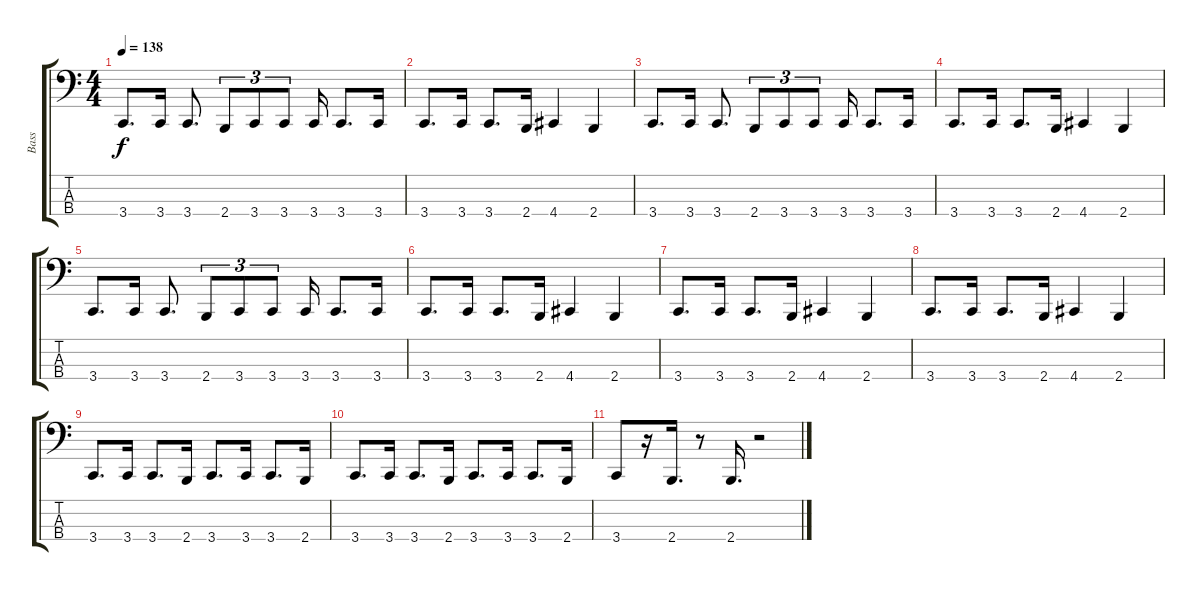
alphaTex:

\track ("Bass" "Bass") {instrument slapbass1}
\staff {score tabs}
\tuning (C2 G1 D1 A0) {hide}
\ts (4 4)
\tempo 138
\clef f4
\ks c
3.4.8{d dy f} 3.4.16 3.4.8{d} 2.4.8{tu (3 2)} 3.4.8{tu (3 2)} 3.4.8{tu (3 2)} 3.4.16 3.4.8{d} 3.4.16 |
3.4.8{d} 3.4.16 3.4.8{d} 2.4.16 4.4.4 2.4.4 |
3.4.8{d} 3.4.16 3.4.8{d} 2.4.8{tu (3 2)} 3.4.8{tu (3 2)} 3.4.8{tu (3 2)} 3.4.16 3.4.8{d} 3.4.16 |
3.4.8{d} 3.4.16 3.4.8{d} 2.4.16 4.4.4 2.4.4 |
3.4.8{d} 3.4.16 3.4.8{d} 2.4.8{tu (3 2)} 3.4.8{tu (3 2)} 3.4.8{tu (3 2)} 3.4.16 3.4.8{d} 3.4.16 |
3.4.8{d} 3.4.16 3.4.8{d} 2.4.16 4.4.4 2.4.4 |
3.4.8{d} 3.4.16 3.4.8{d} 2.4.16 4.4.4 2.4.4 |
3.4.8{d} 3.4.16 3.4.8{d} 2.4.16 4.4.4 2.4.4 |
3.4.8{d} 3.4.16 3.4.8{d} 2.4.16 3.4.8{d} 3.4.16 3.4.8{d} 2.4.16 |
3.4.8{d} 3.4.16 3.4.8{d} 2.4.16 3.4.8{d} 3.4.16 3.4.8{d} 2.4.16 |
3.4.8 r.16 2.4.16{d} r.8 2.4.16{d} r.2
